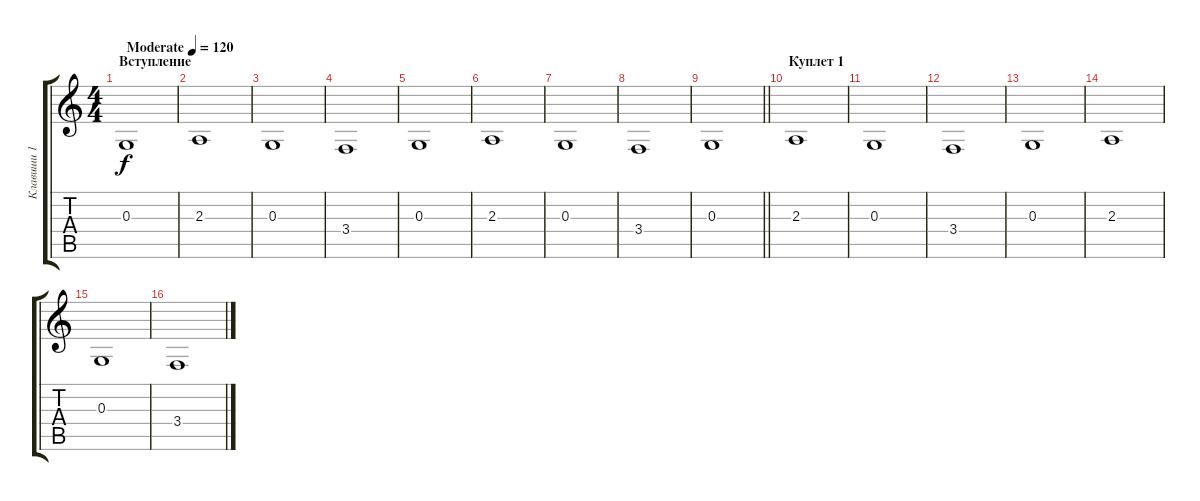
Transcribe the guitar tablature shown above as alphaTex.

\track ("Клавиши 1" "Клавиши 1") {instrument stringensemble1}
\staff {score tabs}
\tuning (E4 B3 G3 D3 A2 E2) {hide}
\ts (4 4)
\section ("" "Вступление")
\tempo (120 "Moderate")
\clef g2
\ks c
0.3.1{dy f instrument stringensemble1} |
2.3.1 |
0.3.1 |
3.4.1 |
0.3.1 |
2.3.1 |
0.3.1 |
3.4.1 |
\barLineRight lightlight
0.3.1 |
\section ("" "Куплет 1")
2.3.1{volume 12} |
0.3.1 |
3.4.1 |
0.3.1 |
2.3.1 |
0.3.1 |
3.4.1
